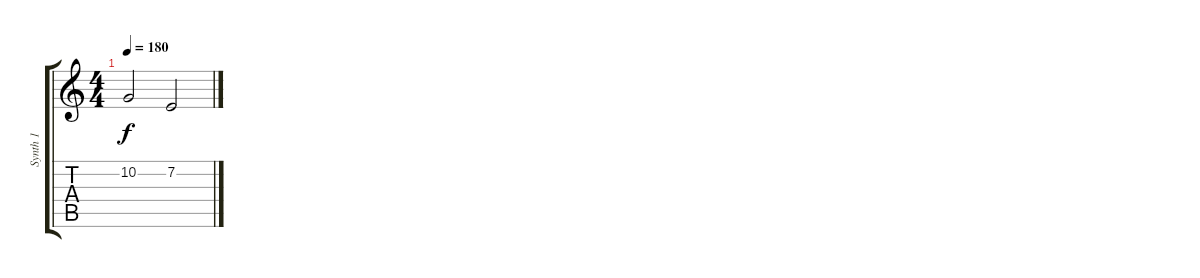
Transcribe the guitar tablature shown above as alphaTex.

\track ("Synth 1 " "Synth 1 ") {instrument synthstrings2}
\staff {score tabs}
\tuning (D4 A3 F3 C3 G2 C2) {hide}
\ts (4 4)
\tempo 180
\clef g2
\ks c
10.2.2{dy f} 7.2.2
